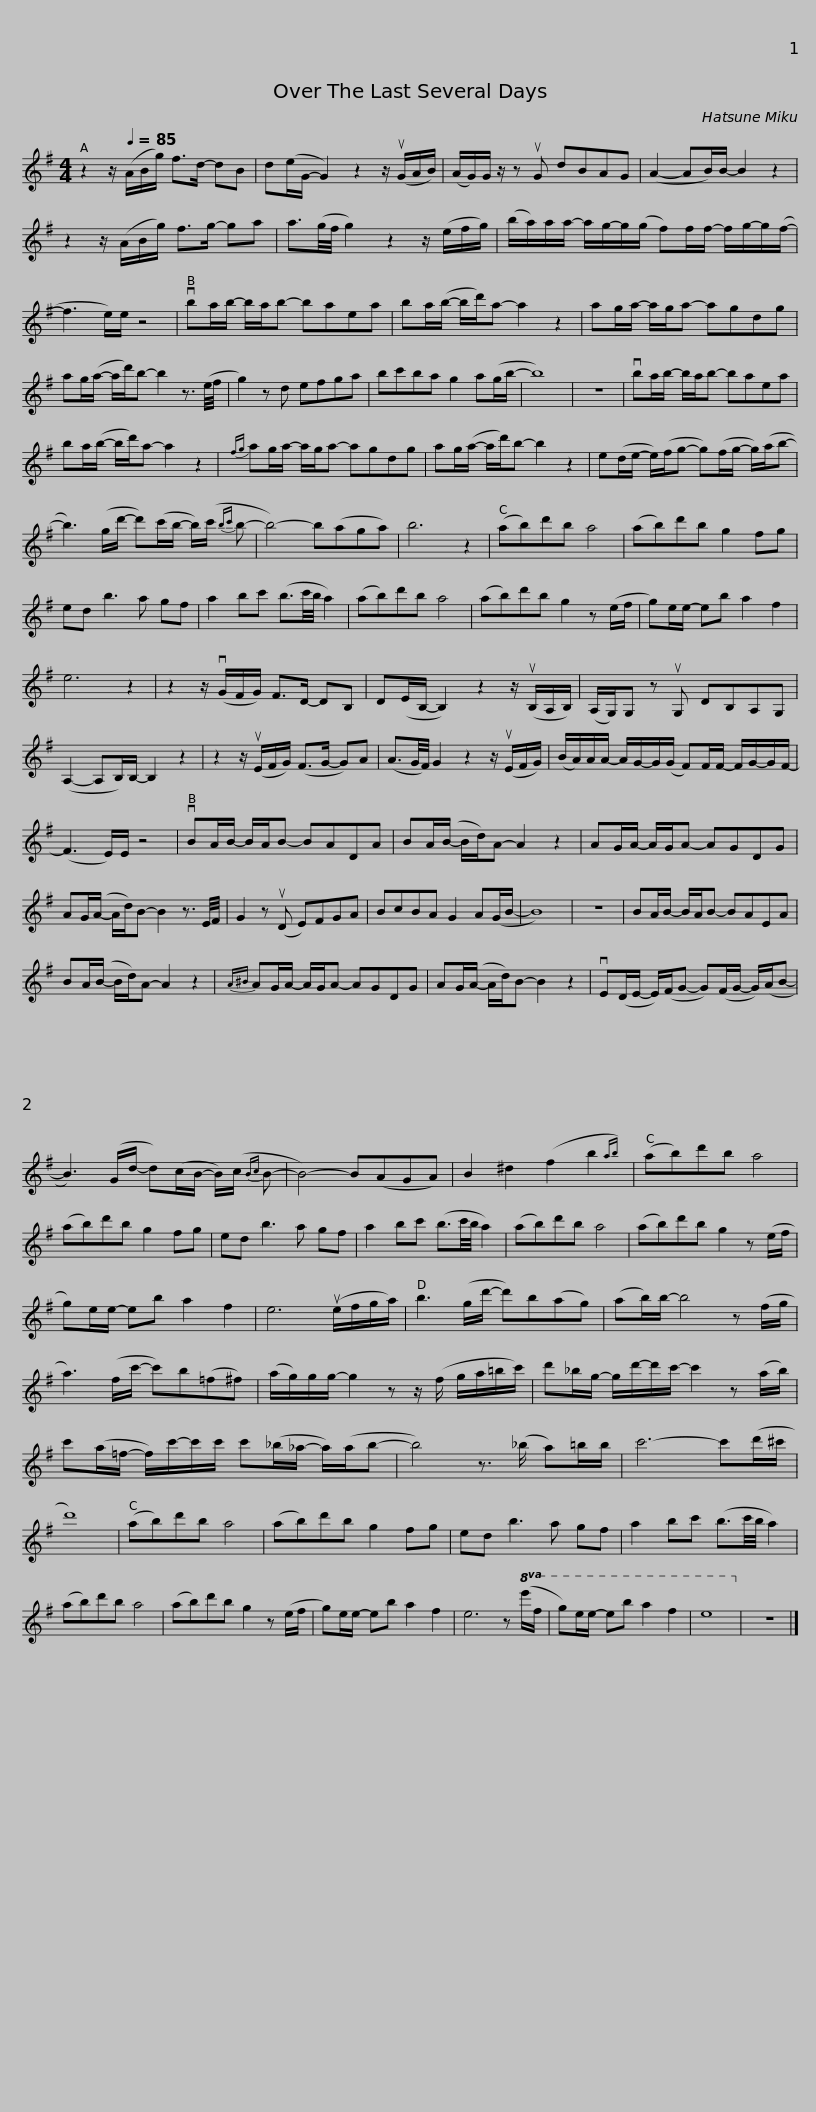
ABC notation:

X:1
L:1/8
M:4/4
I:linebreak $
K:G
V:1 treble
V:1
 z2 z/[Q:1/4=85] (A/B/g/) f>d- dB | d(e/G/- G2) z2 z/ (uG/A/B/) | (A/G/)G/ z/ z uG dBAG | (A2- AB/)B/- B2 z2 |$ z2 z/ (A/B/g/) f>g- ga | %5
 a3/2(g/4f/4 g2) z2 z/ (e/f/g/) | (b/a/)a/a/- a/g/-g/(g/ f)f/f/- f/g/-g/(f/- | f3 e/)e/ z4 |$ vba/b/- b/a/b- baea | ba/(b/- b/d'/)a- a2 z2 | %10
 ag/a/- a/g/a- agdg | ag/(a/- a/d'/)b- b2 z3/2 (e/4f/4 |$ g2) z d efga | bc'ba g2 a(g/b/- | b8) | %15
 z8 |$ vba/b/- b/a/b- baea | ba/(b/- b/d'/)a- a2 z2 |{fg} ag/a/- a/g/a- agdg | ag/(a/- a/d'/)b- b2 z2 |$ %20
 e(d/e/- e/)(f/g- g)(f/g/- g/)(a/b- | b3) (g/d'/- d')(c'/b/- b/)(c'/{bc'} b- | b4-) b(aga) | b6 z2 |$ (ab)d'b a4 | %25
 (ab)d'b g2 fg | ed b3 a gf | a2 bc' (b3/2c'/4b/4 a2) |$ (ab)d'b a4 | (ab)d'b g2 z (e/f/ | %30
 g)e/e/- eb a2 f2 | e6 z2 |$ z2 z/ (vG/F/G/) F>D- DB, | D(E/B,/- B,2) z2 z/ (uB,/A,/B,/) | (A,/G,/)G, z uG, DB,A,G, | %35
 (A,2- A,B,/)B,/- B,2 z2 |$ z2 z/ (uE/F/G/) (F>G- G)A | (A3/2G/4F/4) G2 z2 z/ (uE/F/G/) | (B/A/)A/A/- A/G/-G/(G/ F)F/F/- F/G/-G/F/- | (F3 E/)E/ z4 |$ %40
 vBA/B/- B/A/B- BADA | BA/(B/- B/d/)A- A2 z2 | AG/A/- A/G/A- AGDG | AG/(A/- A/d/)B- B2 z3/2 E/4F/4 |$ G2 z (uD E)FGA | %45
 BcBA G2 A(G/B/- | B8) | z8 |$ BA/B/- B/A/B- BAEA | BA/(B/- B/d/)A- A2 z2 | %50
{A^B} AG/A/- A/G/A- AGDG | AG/(A/- A/d/)B- B2 z2 |$ vE(D/E/- E/)(F/G- G)(F/G/- G/)(A/B- | B3) (G/d/- d)(c/B/- B/)(c/{Bc} B- | B4-) B(AGA) | %55
 B2 ^d2 (f2 b2{ab)} |$ (ab)d'b a4 | (ab)d'b g2 fg | ed b3 a gf | a2 bc' (b3/2c'/4b/4 a2) |$ %60
 (ab)d'b a4 | (ab)d'b g2 z (e/f/ | g)e/e/- eb a2 f2 | e6 (ue/f/g/a/) |$ b3 (g/d'/- d')b(ag) | %65
 (ab/)b/- b4 z (f/g/ | a3) (f/c'/- c')b(=f^f) | (a/g/)g/g/- g2 z z/ (f/ g/a/=b/c'/) |$ d'_b/g/- g/d'/-d'/c'/- c'2 z (a/b/) | c'(a/=f/- f/)c'/-c'/c'/ c'(_b/_a/- a/)(a/b- | %70
 b4) z3/2 (_b/ a)=b/b/ | c'6- c'(d'/^c'/ |$ d'8) | (ab)d'b a4 | (ab)d'b g2 fg | %75
 ed b3 a gf |$ a2 bc' (b3/2c'/4b/4 a2) | (ab)d'b a4 | (ab)d'b g2 z (e/f/ | g)e/e/- eb a2 f2 |$ %80
 e6 z!8va(! (e'/f'/ | g')e'/e'/- e'b' a'2 f'2 | e'8!8va)! | z8 |] %84
